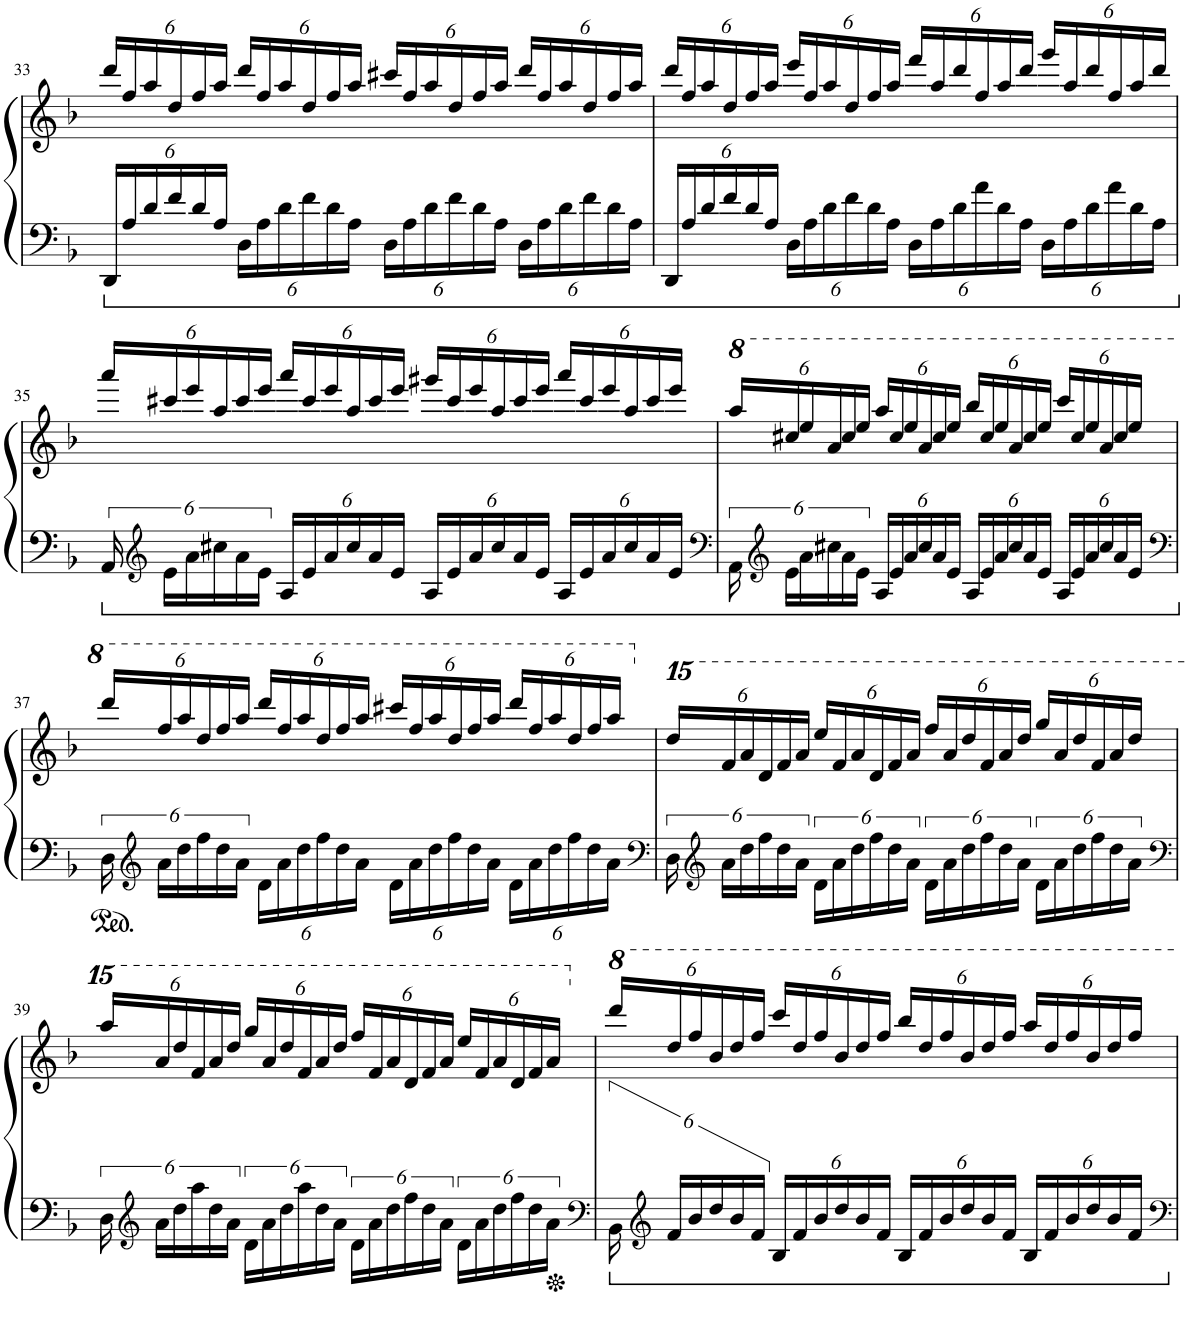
**kern	**kern
*part1	*part1
*staff2	*staff1
*I"Piano	*
*I'Pno.	*
!!LO:PB:g=z
*clefF4	*clefG2
*k[b-]	*k[b-]
*M4/4	*M4/4
*Xbrackettup	*Xbrackettup
=33	=33
24DD/LL	24ddd/LL
24A/	24ff/
24d/	24aa/
24f/	24dd/
24d/	24ff/
24A/JJ	24aa/JJ
24D\LL	24ddd/LL
24A\	24ff/
24d\	24aa/
24f\	24dd/
24d\	24ff/
24A\JJ	24aa/JJ
24D\LL	24ccc#X/LL
24A\	24ff/
24d\	24aa/
24f\	24dd/
24d\	24ff/
24A\JJ	24aa/JJ
24D\LL	24ddd/LL
24A\	24ff/
24d\	24aa/
24f\	24dd/
24d\	24ff/
24A\JJ	24aa/JJ
=34	=34
24DD/LL	24ddd/LL
24A/	24ff/
24d/	24aa/
24f/	24dd/
24d/	24ff/
24A/JJ	24aa/JJ
24D\LL	24eee/LL
24A\	24ff/
24d\	24aa/
24f\	24dd/
24d\	24ff/
24A\JJ	24aa/JJ
24D\LL	24fff/LL
24A\	24aa/
24d\	24ddd/
24a\	24ff/
24d\	24aa/
24A\JJ	24ddd/JJ
24D\LL	24ggg/LL
24A\	24aa/
24d\	24ddd/
24a\	24ff/
24d\	24aa/
24A\JJ	24ddd/JJ
!!LO:LB:g=z
=35	=35
*brackettup	*
24AA/	24aaa/LL
*clefG2	*
24e\LL	24ccc#X/
24a\	24eee/
24cc#X\	24aa/
24a\	24ccc#/
24e\JJ	24eee/JJ
*Xbrackettup	*
24A/LL	24aaa/LL
24e/	24ccc#/
24a/	24eee/
24cc#/	24aa/
24a/	24ccc#/
24e/JJ	24eee/JJ
24A/LL	24ggg#X/LL
24e/	24ccc#/
24a/	24eee/
24cc#/	24aa/
24a/	24ccc#/
24e/JJ	24eee/JJ
24A/LL	24aaa/LL
24e/	24ccc#/
24a/	24eee/
24cc#/	24aa/
24a/	24ccc#/
24e/JJ	24eee/JJ
=36	=36
*clefF4	*
*brackettup	*
*	*8va
24AA\	24aaa/LL
*clefG2	*
24e\LL	24ccc#X/
24a\	24eee/
24cc#X\	24aa/
24a\	24ccc#/
24e\JJ	24eee/JJ
*Xbrackettup	*
24A/LL	24aaa/LL
24e/	24ccc#/
24a/	24eee/
24cc#/	24aa/
24a/	24ccc#/
24e/JJ	24eee/JJ
24A/LL	24bbb-/LL
24e/	24ccc#/
24a/	24eee/
24cc#/	24aa/
24a/	24ccc#/
24e/JJ	24eee/JJ
24A/LL	24cccc/LL
24e/	24ccc#/
24a/	24eee/
24cc#/	24aa/
24a/	24ccc#/
24e/JJ	24eee/JJ
!!LO:LB:g=z
=37	=37
*clefF4	*
*brackettup	*
24D\	24dddd/LL
*clefG2	*
24a\LL	24fff/
24dd\	24aaa/
24ff\	24ddd/
24dd\	24fff/
24a\JJ	24aaa/JJ
*Xbrackettup	*
24d\LL	24dddd/LL
24a\	24fff/
24dd\	24aaa/
24ff\	24ddd/
24dd\	24fff/
24a\JJ	24aaa/JJ
24d\LL	24cccc#X/LL
24a\	24fff/
24dd\	24aaa/
24ff\	24ddd/
24dd\	24fff/
24a\JJ	24aaa/JJ
24d\LL	24dddd/LL
24a\	24fff/
24dd\	24aaa/
24ff\	24ddd/
24dd\	24fff/
24a\JJ	24aaa/JJ
=38	=38
*clefF4	*
*brackettup	*
*	*X8va
*	*15ma
24D\	24dddd/LL
*clefG2	*
24a\LL	24fff/
24dd\	24aaa/
24ff\	24ddd/
24dd\	24fff/
24a\JJ	24aaa/JJ
24d\LL	24eeee/LL
24a\	24fff/
24dd\	24aaa/
24ff\	24ddd/
24dd\	24fff/
24a\JJ	24aaa/JJ
24d\LL	24ffff/LL
24a\	24aaa/
24dd\	24dddd/
24ff\	24fff/
24dd\	24aaa/
24a\JJ	24dddd/JJ
24d\LL	24gggg/LL
24a\	24aaa/
24dd\	24dddd/
24ff\	24fff/
24dd\	24aaa/
24a\JJ	24dddd/JJ
!!LO:LB:g=z
=39	=39
*clefF4	*
24D\	24aaaa/LL
*clefG2	*
24a\LL	24aaa/
24dd\	24dddd/
24aa\	24fff/
24dd\	24aaa/
24a\JJ	24dddd/JJ
24d\LL	24gggg/LL
24a\	24aaa/
24dd\	24dddd/
24aa\	24fff/
24dd\	24aaa/
24a\JJ	24dddd/JJ
24d\LL	24ffff/LL
24a\	24fff/
24dd\	24aaa/
24ff\	24ddd/
24dd\	24fff/
24a\JJ	24aaa/JJ
24d\LL	24eeee/LL
24a\	24fff/
24dd\	24aaa/
24ff\	24ddd/
24dd\	24fff/
24a\JJ	24aaa/JJ
=40	=40
*clefF4	*
*	*X15ma
24BB-\	24dddd/LL
*clefG2	*
24f/LL	24ddd/
24b-/	24fff/
24dd/	24bb-/
24b-/	24ddd/
24f/JJ	24fff/JJ
*Xbrackettup	*
24B-/LL	24cccc/LL
24f/	24ddd/
24b-/	24fff/
24dd/	24bb-/
24b-/	24ddd/
24f/JJ	24fff/JJ
24B-/LL	24bbb-/LL
24f/	24ddd/
24b-/	24fff/
24dd/	24bb-/
24b-/	24ddd/
24f/JJ	24fff/JJ
24B-/LL	24aaa/LL
24f/	24ddd/
24b-/	24fff/
24dd/	24bb-/
24b-/	24ddd/
24f/JJ	24fff/JJ
=	=
*-	*-
